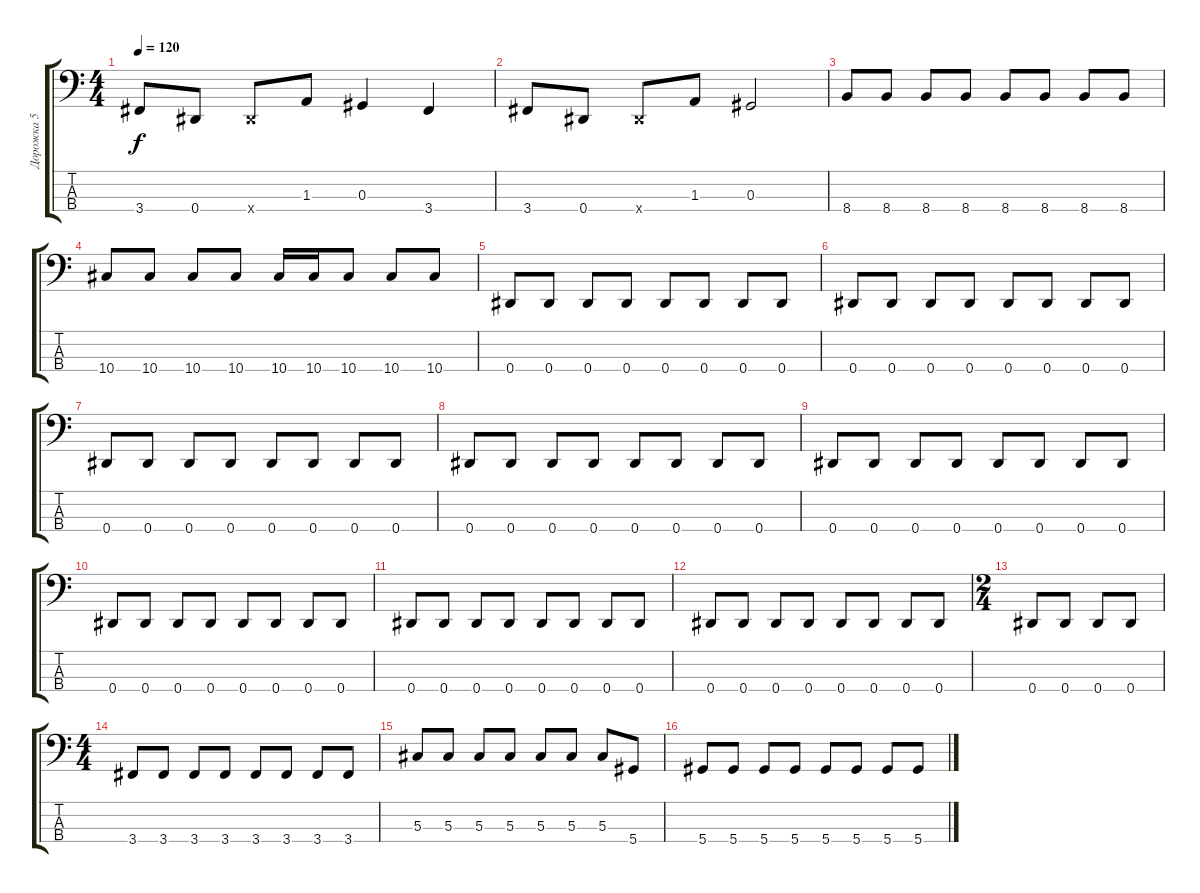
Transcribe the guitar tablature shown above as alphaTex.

\track ("Дорожка 5" "Дорожка 5") {instrument electricbassfinger}
\staff {score tabs}
\tuning (Gb2 Db2 Ab1 Eb1) {hide}
\ts (4 4)
\tempo 120
\clef f4
\ks c
3.4.8{dy f} 0.4.8 0.4{x}.8 1.3.8 0.3.4 3.4.4 |
3.4.8 0.4.8 0.4{x}.8 1.3.8 0.3.2 |
8.4.8{instrument electricbassfinger} 8.4.8 8.4.8 8.4.8 8.4.8 8.4.8 8.4.8 8.4.8 |
10.4.8 10.4.8 10.4.8 10.4.8 10.4.16 10.4.16 10.4.8 10.4.8 10.4.8 |
0.4.8 0.4.8 0.4.8 0.4.8 0.4.8 0.4.8 0.4.8 0.4.8 |
0.4.8 0.4.8 0.4.8 0.4.8 0.4.8 0.4.8 0.4.8 0.4.8 |
0.4.8 0.4.8 0.4.8 0.4.8 0.4.8 0.4.8 0.4.8 0.4.8 |
0.4.8 0.4.8 0.4.8 0.4.8 0.4.8 0.4.8 0.4.8 0.4.8 |
0.4.8 0.4.8 0.4.8 0.4.8 0.4.8 0.4.8 0.4.8 0.4.8 |
0.4.8 0.4.8 0.4.8 0.4.8 0.4.8 0.4.8 0.4.8 0.4.8 |
0.4.8 0.4.8 0.4.8 0.4.8 0.4.8 0.4.8 0.4.8 0.4.8 |
0.4.8 0.4.8 0.4.8 0.4.8 0.4.8 0.4.8 0.4.8 0.4.8 |
\ts (2 4)
0.4.8 0.4.8 0.4.8 0.4.8 |
\ts (4 4)
3.4.8 3.4.8 3.4.8 3.4.8 3.4.8 3.4.8 3.4.8 3.4.8 |
5.3.8 5.3.8 5.3.8 5.3.8 5.3.8 5.3.8 5.3.8 5.4.8 |
5.4.8 5.4.8 5.4.8 5.4.8 5.4.8 5.4.8 5.4.8 5.4.8
